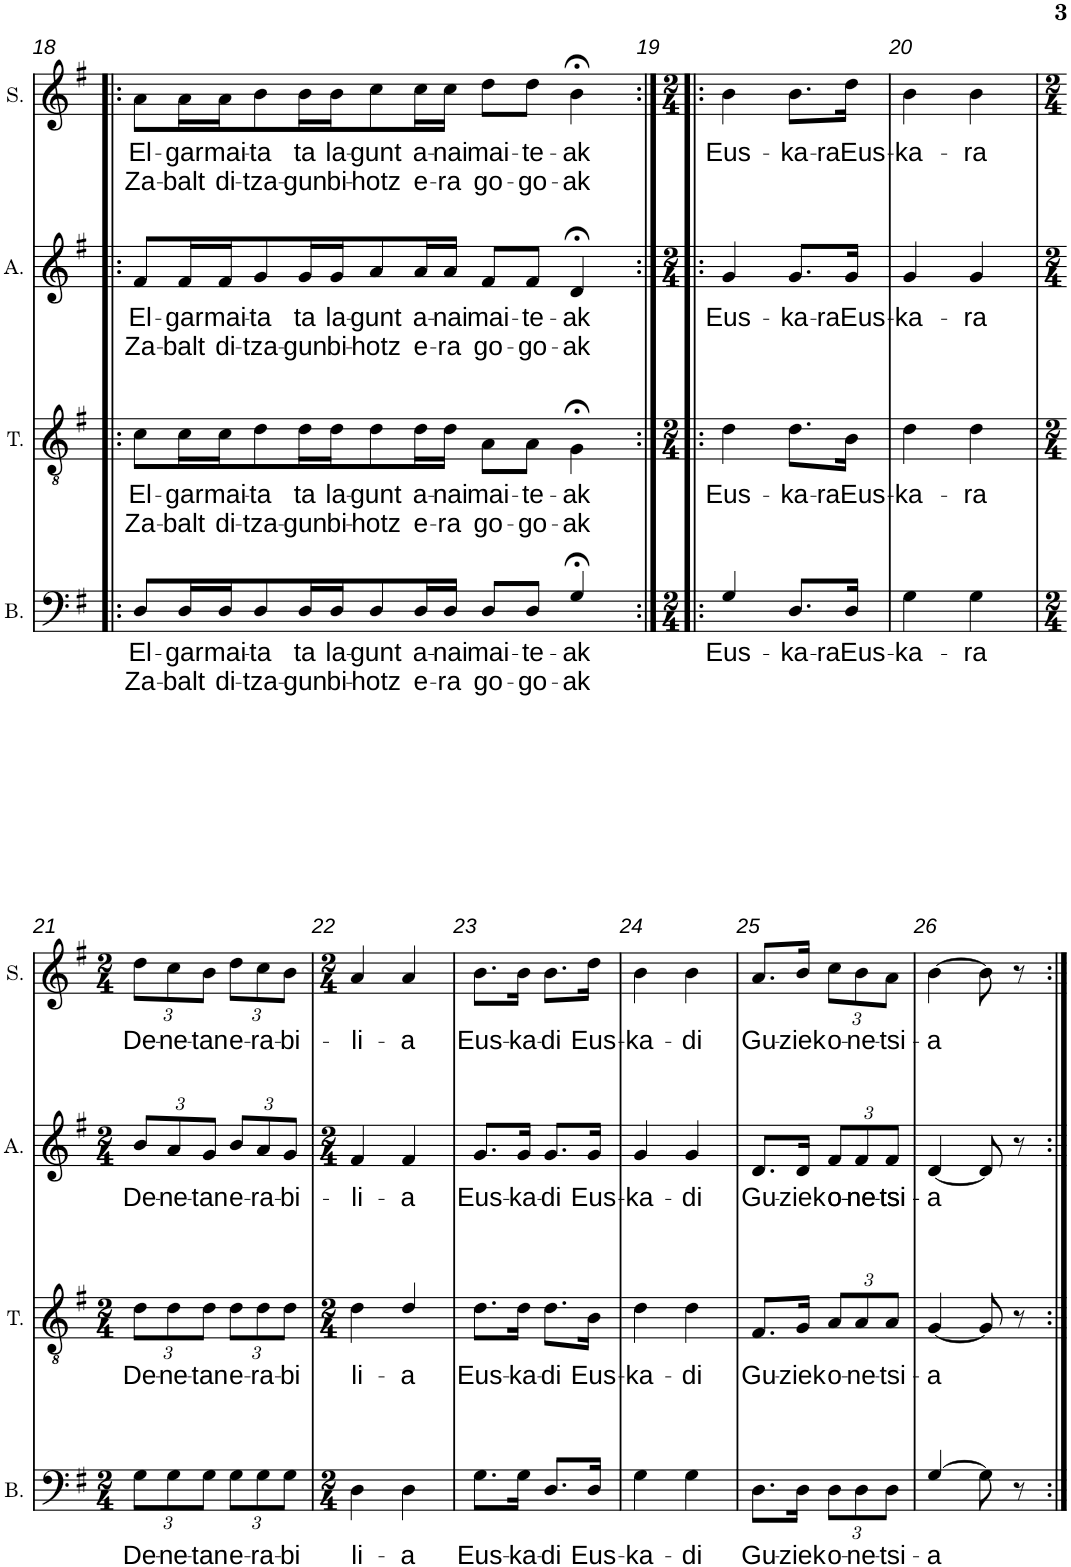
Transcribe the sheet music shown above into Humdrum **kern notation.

**kern	**text	**text	**kern	**text	**text	**kern	**text	**text	**kern	**text	**text
*part4	*part4	*part4	*part3	*part3	*part3	*part2	*part2	*part2	*part1	*part1	*part1
*staff4	*staff4	*staff4	*staff3	*staff3	*staff3	*staff2	*staff2	*staff2	*staff1	*staff1	*staff1
*I"Basse	*	*	*I"Ténor	*	*	*I"Alto	*	*	*I"Soprano	*	*
*I'B.	*	*	*I'T.	*	*	*I'A.	*	*	*I'S.	*	*
!!LO:PB:g=z
*clefF4	*	*	*clefGv2	*	*	*clefG2	*	*	*clefG2	*	*
*k[f#]	*	*	*k[f#]	*	*	*k[f#]	*	*	*k[f#]	*	*
*M3/4	*	*	*M3/4	*	*	*M3/4	*	*	*M3/4	*	*
=18!|:	=18!|:	=18!|:	=18!|:	=18!|:	=18!|:	=18!|:	=18!|:	=18!|:	=18!|:	=18!|:	=18!|:
!	!LO:LY:b	!LO:LY:b	!	!LO:LY:b	!LO:LY:b	!	!LO:LY:b	!LO:LY:b	!	!LO:LY:b	!LO:LY:b
8D/L	El-	Za-	8c\L	El-	Za-	8f#/L	El-	Za-	8a\L	El-	Za-
!	!LO:LY:b	!LO:LY:b	!	!LO:LY:b	!LO:LY:b	!	!LO:LY:b	!LO:LY:b	!	!LO:LY:b	!LO:LY:b
16D/L	-gar	-balt	16c\L	-gar	-balt	16f#/L	-gar	-balt	16a\L	-gar	-balt
!	!LO:LY:b	!LO:LY:b	!	!LO:LY:b	!LO:LY:b	!	!LO:LY:b	!LO:LY:b	!	!LO:LY:b	!LO:LY:b
16D/J	-mai-	di-	16c\J	-mai-	di-	16f#/J	-mai-	di-	16a\J	-mai-	di-
!	!LO:LY:b	!LO:LY:b	!	!LO:LY:b	!LO:LY:b	!	!LO:LY:b	!LO:LY:b	!	!LO:LY:b	!LO:LY:b
8D/	-ta	-tza-	8d\	-ta	-tza-	8g/	-ta	-tza-	8b\	-ta	-tza-
!	!LO:LY:b	!LO:LY:b	!	!LO:LY:b	!LO:LY:b	!	!LO:LY:b	!LO:LY:b	!	!LO:LY:b	!LO:LY:b
16D/L	ta	-gun	16d\L	ta	-gun	16g/L	ta	-gun	16b\L	ta	-gun
!	!LO:LY:b	!LO:LY:b	!	!LO:LY:b	!LO:LY:b	!	!LO:LY:b	!LO:LY:b	!	!LO:LY:b	!LO:LY:b
16D/J	la-	bi-	16d\J	la-	bi-	16g/J	la-	bi-	16b\J	la-	bi-
!	!LO:LY:b	!LO:LY:b	!	!LO:LY:b	!LO:LY:b	!	!LO:LY:b	!LO:LY:b	!	!LO:LY:b	!LO:LY:b
8D/	-gunt	-hotz	8d\	-gunt	-hotz	8a/	-gunt	-hotz	8cc\	-gunt	-hotz
!	!LO:LY:b	!LO:LY:b	!	!LO:LY:b	!LO:LY:b	!	!LO:LY:b	!LO:LY:b	!	!LO:LY:b	!LO:LY:b
16D/L	a-	e-	16d\L	a-	e-	16a/L	a-	e-	16cc\L	a-	e-
!	!LO:LY:b	!LO:LY:b	!	!LO:LY:b	!LO:LY:b	!	!LO:LY:b	!LO:LY:b	!	!LO:LY:b	!LO:LY:b
16D/JJ	-nai	-ra	16d\JJ	-nai	-ra	16a/JJ	-nai	-ra	16cc\JJ	-nai	-ra
!	!LO:LY:b	!LO:LY:b	!	!LO:LY:b	!LO:LY:b	!	!LO:LY:b	!LO:LY:b	!	!LO:LY:b	!LO:LY:b
8D/L	mai-	go-	8A\L	mai-	go-	8f#/L	mai-	go-	8dd\L	mai-	go-
!	!LO:LY:b	!LO:LY:b	!	!LO:LY:b	!LO:LY:b	!	!LO:LY:b	!LO:LY:b	!	!LO:LY:b	!LO:LY:b
8D/J	-te-	-go-	8A\J	-te-	-go-	8f#/J	-te-	-go-	8dd\J	-te-	-go-
!	!LO:LY:b	!LO:LY:b	!	!LO:LY:b	!LO:LY:b	!	!LO:LY:b	!LO:LY:b	!	!LO:LY:b	!LO:LY:b
4G;</	-ak	-ak	4G;<\	-ak	-ak	4d;</	-ak	-ak	4b;<\	-ak	-ak
=19:|!|:	=19:|!|:	=19:|!|:	=19:|!|:	=19:|!|:	=19:|!|:	=19:|!|:	=19:|!|:	=19:|!|:	=19:|!|:	=19:|!|:	=19:|!|:
*M2/4	*	*	*M2/4	*	*	*M2/4	*	*	*M2/4	*	*
!	!LO:LY:b	!	!	!LO:LY:b	!	!	!LO:LY:b	!	!	!LO:LY:b	!
4G/	Eus-	.	4d\	Eus-	.	4g/	Eus-	.	4b\	Eus-	.
!	!LO:LY:b	!	!	!LO:LY:b	!	!	!LO:LY:b	!	!	!LO:LY:b	!
8.D/L	-ka-	.	8.d\L	-ka-	.	8.g/L	-ka-	.	8.b\L	-ka-	.
!	!LO:LY:b	!	!	!LO:LY:b	!	!	!LO:LY:b	!	!	!LO:LY:b	!
16D/Jk	-raEus-	.	16B\Jk	-raEus-	.	16g/Jk	-raEus-	.	16dd\Jk	-raEus-	.
=20	=20	=20	=20	=20	=20	=20	=20	=20	=20	=20	=20
!	!LO:LY:b	!	!	!LO:LY:b	!	!	!LO:LY:b	!	!	!LO:LY:b	!
4G\	-ka-	.	4d\	-ka-	.	4g/	-ka-	.	4b\	-ka-	.
!	!LO:LY:b	!	!	!LO:LY:b	!	!	!LO:LY:b	!	!	!LO:LY:b	!
4G\	-ra	.	4d\	-ra	.	4g/	-ra	.	4b\	-ra	.
!!LO:LB:g=z
=21	=21	=21	=21	=21	=21	=21	=21	=21	=21	=21	=21
*M2/4	*	*	*M2/4	*	*	*M2/4	*	*	*M2/4	*	*
*Xbrackettup	*	*	*	*	*	*	*	*	*	*	*
!	!LO:LY:b	!	!	!	!	!	!	!	!	!	!
*	*	*	*Xbrackettup	*	*	*	*	*	*	*	*
!	!	!	!	!LO:LY:b	!	!	!	!	!	!	!
*	*	*	*	*	*	*Xbrackettup	*	*	*	*	*
!	!	!	!	!	!	!	!LO:LY:b	!	!	!	!
*	*	*	*	*	*	*	*	*	*Xbrackettup	*	*
!	!	!	!	!	!	!	!	!	!	!LO:LY:b	!
12G\L	De-	.	12d\L	De-	.	12b/L	De-	.	12dd\L	De-	.
!	!LO:LY:b	!	!	!LO:LY:b	!	!	!LO:LY:b	!	!	!LO:LY:b	!
12G\	-ne-	.	12d\	-ne-	.	12a/	-ne-	.	12cc\	-ne-	.
!	!LO:LY:b	!	!	!LO:LY:b	!	!	!LO:LY:b	!	!	!LO:LY:b	!
12G\J	-tan	.	12d\J	-tan	.	12g/J	-tan	.	12b\J	-tan	.
!	!LO:LY:b	!	!	!LO:LY:b	!	!	!LO:LY:b	!	!	!LO:LY:b	!
12G\L	e-	.	12d\L	e-	.	12b/L	e-	.	12dd\L	e-	.
!	!LO:LY:b	!	!	!LO:LY:b	!	!	!LO:LY:b	!	!	!LO:LY:b	!
12G\	-ra-	.	12d\	-ra-	.	12a/	-ra-	.	12cc\	-ra-	.
!	!LO:LY:b	!	!	!LO:LY:b	!	!	!LO:LY:b	!	!	!LO:LY:b	!
12G\J	-bi	.	12d\J	-bi	.	12g/J	-bi-	.	12b\J	-bi-	.
=22	=22	=22	=22	=22	=22	=22	=22	=22	=22	=22	=22
*M2/4	*	*	*M2/4	*	*	*M2/4	*	*	*M2/4	*	*
!	!LO:LY:b	!	!	!LO:LY:b	!	!	!LO:LY:b	!	!	!LO:LY:b	!
4D\	-li-	.	4d\	-li-	.	4f#/	-li-	.	4a/	-li-	.
!	!LO:LY:b	!	!	!LO:LY:b	!	!	!LO:LY:b	!	!	!LO:LY:b	!
4D\	-a	.	4d/	-a	.	4f#/	-a	.	4a/	-a	.
=23	=23	=23	=23	=23	=23	=23	=23	=23	=23	=23	=23
!	!LO:LY:b	!	!	!LO:LY:b	!	!	!LO:LY:b	!	!	!LO:LY:b	!
8.G\L	Eus-	.	8.d\L	Eus-	.	8.g/L	Eus-	.	8.b\L	Eus-	.
!	!LO:LY:b	!	!	!LO:LY:b	!	!	!LO:LY:b	!	!	!LO:LY:b	!
16G\Jk	-ka-	.	16d\Jk	-ka-	.	16g/Jk	-ka-	.	16b\Jk	-ka-	.
!	!LO:LY:b	!	!	!LO:LY:b	!	!	!LO:LY:b	!	!	!LO:LY:b	!
8.D/L	-di	.	8.d\L	-di	.	8.g/L	-di	.	8.b\L	-di	.
!	!LO:LY:b	!	!	!LO:LY:b	!	!	!LO:LY:b	!	!	!LO:LY:b	!
16D/Jk	Eus-	.	16B\Jk	Eus-	.	16g/Jk	Eus-	.	16dd\Jk	Eus-	.
=24	=24	=24	=24	=24	=24	=24	=24	=24	=24	=24	=24
!	!LO:LY:b	!	!	!LO:LY:b	!	!	!LO:LY:b	!	!	!LO:LY:b	!
4G\	-ka-	.	4d\	-ka-	.	4g/	-ka-	.	4b\	-ka-	.
!	!LO:LY:b	!	!	!LO:LY:b	!	!	!LO:LY:b	!	!	!LO:LY:b	!
4G\	-di	.	4d\	-di	.	4g/	-di	.	4b\	-di	.
=25	=25	=25	=25	=25	=25	=25	=25	=25	=25	=25	=25
!	!LO:LY:b	!	!	!LO:LY:b	!	!	!LO:LY:b	!	!	!LO:LY:b	!
8.D\L	Gu-	.	8.F#/L	Gu-	.	8.d/L	Gu-	.	8.a/L	Gu-	.
!	!LO:LY:b	!	!	!LO:LY:b	!	!	!LO:LY:b	!	!	!LO:LY:b	!
16D\Jk	-ziek	.	16G/Jk	-ziek	.	16d/Jk	-ziek	.	16b/Jk	-ziek	.
!	!LO:LY:b	!	!	!LO:LY:b	!	!	!LO:LY:b	!	!	!LO:LY:b	!
12D\L	o-	.	12A/L	o-	.	12f#/L	o-	.	12cc\L	o-	.
!	!LO:LY:b	!	!	!LO:LY:b	!	!	!LO:LY:b	!	!	!LO:LY:b	!
12D\	-ne-	.	12A/	-ne-	.	12f#/	-ne-	.	12b\	-ne-	.
!	!LO:LY:b	!	!	!LO:LY:b	!	!	!LO:LY:b	!	!	!LO:LY:b	!
12D\J	-tsi-	.	12A/J	-tsi-	.	12f#/J	-tsi-	.	12a\J	-tsi-	.
=26	=26	=26	=26	=26	=26	=26	=26	=26	=26	=26	=26
!	!LO:LY:b	!	!	!LO:LY:b	!	!	!LO:LY:b	!	!	!LO:LY:b	!
[4G/	-a	.	[4G/	-a	.	[4d/	-a	.	[4b\	-a	.
8G\]	.	.	8G/]	.	.	8d/]	.	.	8b\]	.	.
8r	.	.	8r	.	.	8r	.	.	8r	.	.
=:|!	=:|!	=:|!	=:|!	=:|!	=:|!	=:|!	=:|!	=:|!	=:|!	=:|!	=:|!
*-	*-	*-	*-	*-	*-	*-	*-	*-	*-	*-	*-
